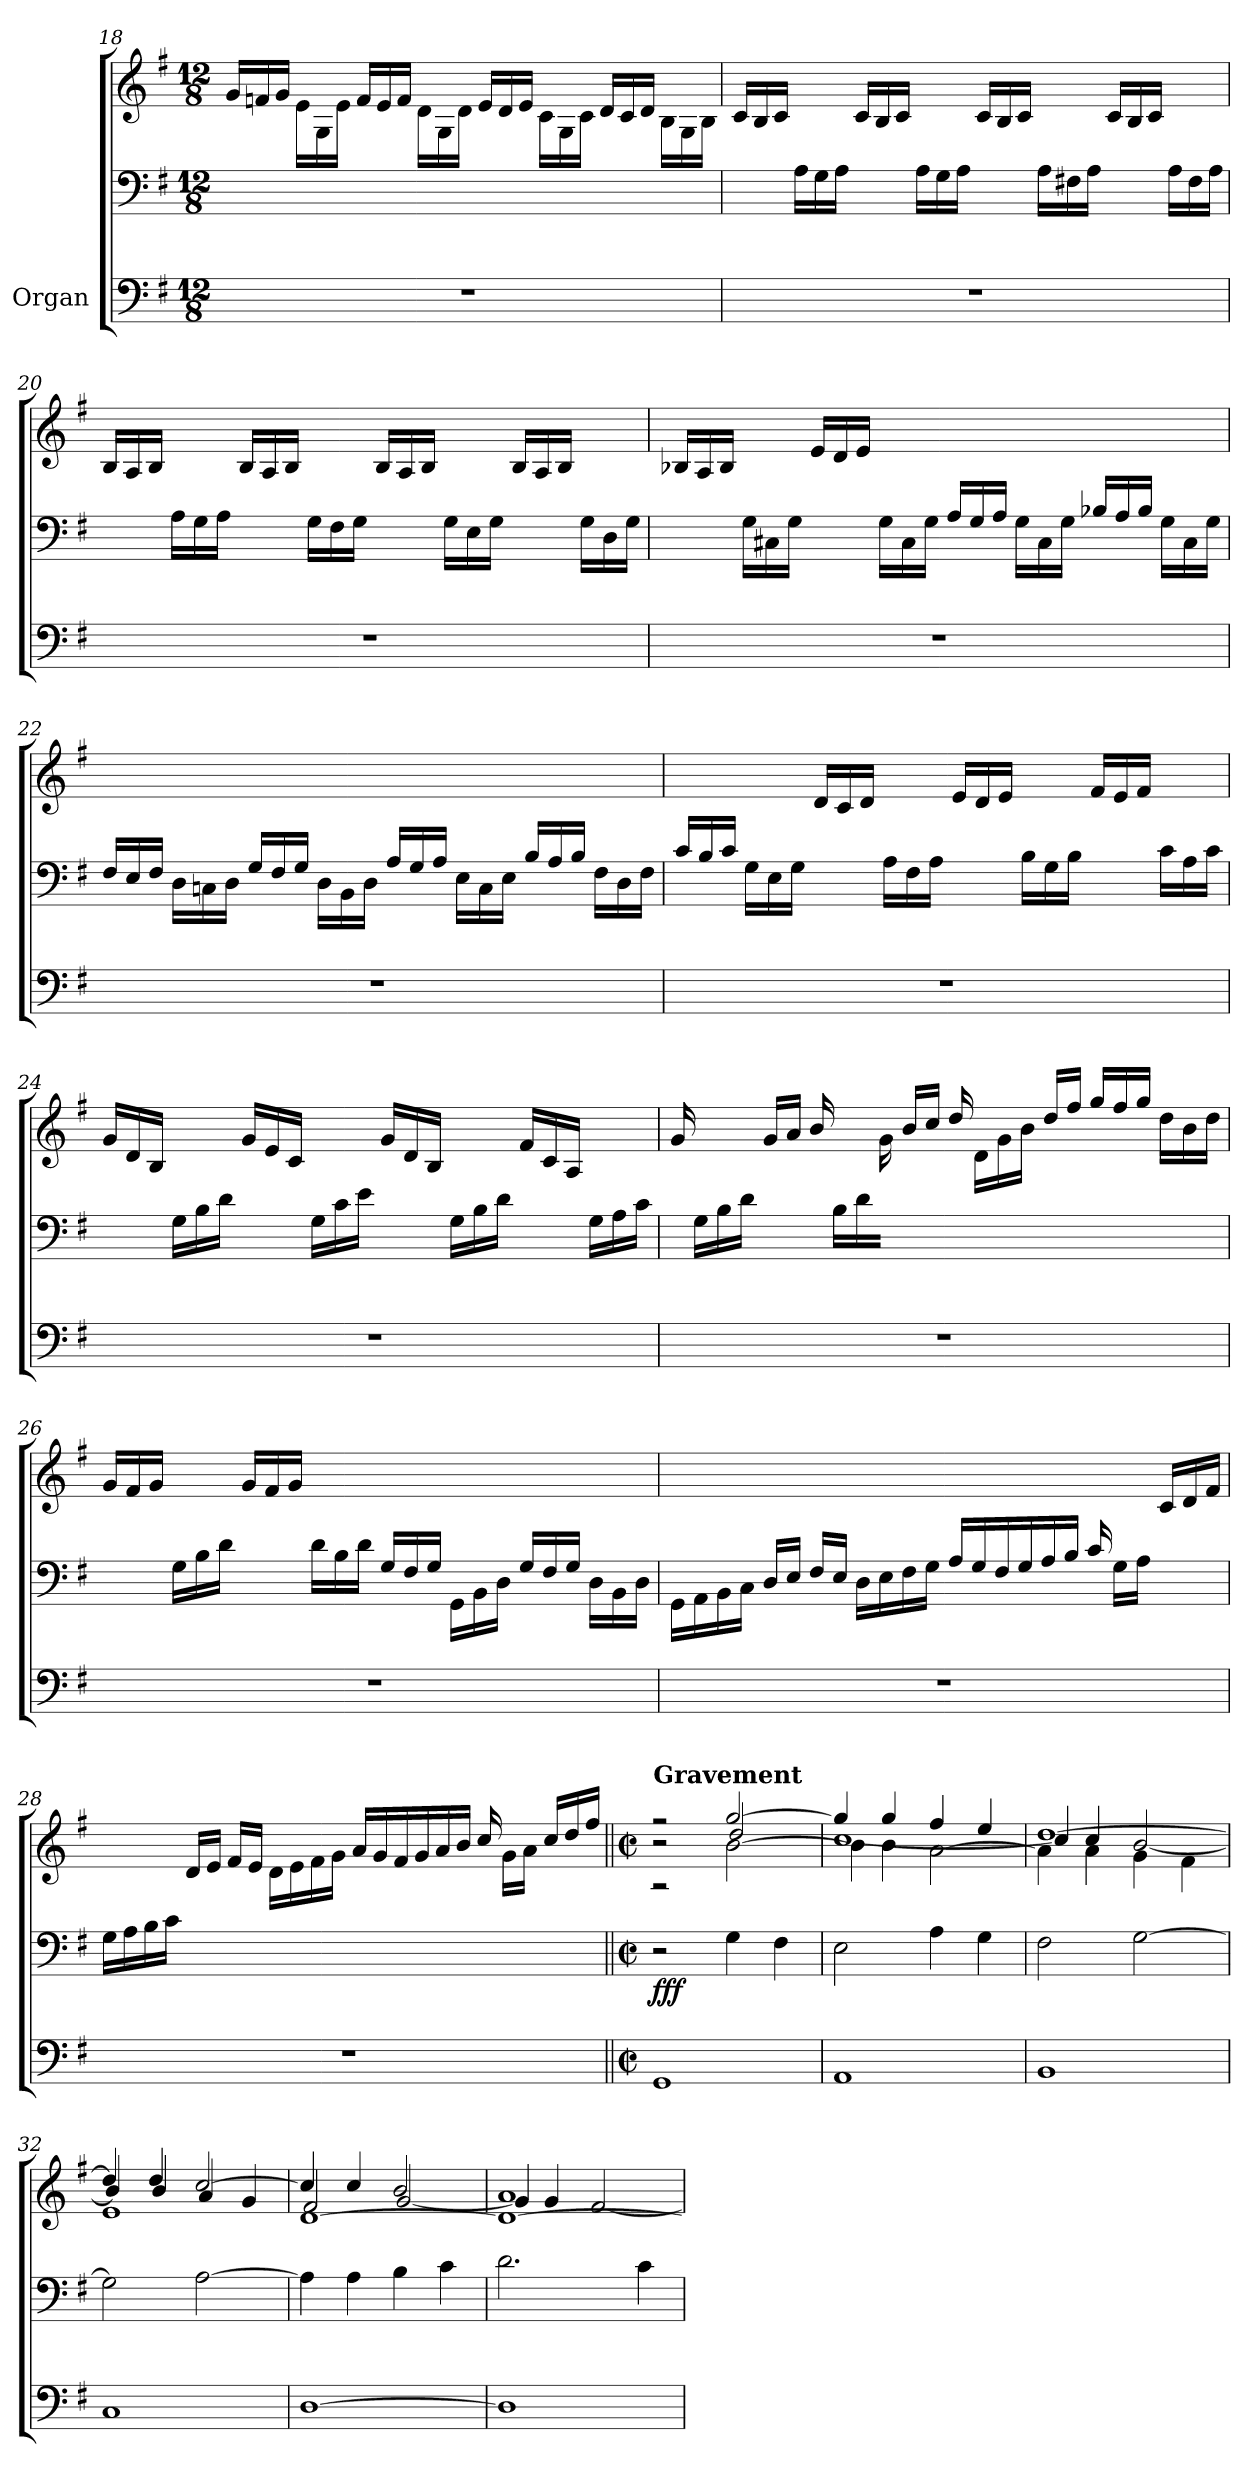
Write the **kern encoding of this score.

**kern	**kern	**kern	**dynam
*part1	*part1	*part1	*part1
*staff3	*staff2	*staff1	*staff1/2/3
*I"Organ	*	*	*
*clefF4	*clefF4	*clefG2	*
*k[f#]	*k[f#]	*k[f#]	*
*M12/8	*M12/8	*M12/8	*
=18	=18	=18	=18
1.r	1.ryy	16g/LL	.
.	.	16fn/	.
.	.	16g/JJ	.
.	.	16e\LL	.
.	.	16G\	.
.	.	16e\JJ	.
.	.	16f/LL	.
.	.	16e/	.
.	.	16f/JJ	.
.	.	16d\LL	.
.	.	16G\	.
.	.	16d\JJ	.
.	.	16e/LL	.
.	.	16d/	.
.	.	16e/JJ	.
.	.	16c\LL	.
.	.	16G\	.
.	.	16c\JJ	.
.	.	16d/LL	.
.	.	16c/	.
.	.	16d/JJ	.
.	.	16B\LL	.
.	.	16G\	.
.	.	16B\JJ	.
!!LO:PB:g=z
=19	=19	=19	=19
1.r	8.ryy	16c/LL	.
.	.	16B/	.
.	.	16c/JJ	.
.	16A\LL	8.ryy	.
.	16G\	.	.
.	16A\JJ	.	.
.	8.ryy	16c/LL	.
.	.	16B/	.
.	.	16c/JJ	.
.	16A\LL	8.ryy	.
.	16G\	.	.
.	16A\JJ	.	.
.	8.ryy	16c/LL	.
.	.	16B/	.
.	.	16c/JJ	.
.	16A\LL	8.ryy	.
.	16F#X\	.	.
.	16A\JJ	.	.
.	8.ryy	16c/LL	.
.	.	16B/	.
.	.	16c/JJ	.
.	16A\LL	8.ryy	.
.	16F#\	.	.
.	16A\JJ	.	.
=20	=20	=20	=20
1.r	8.ryy	16B/LL	.
.	.	16A/	.
.	.	16B/JJ	.
.	16A\LL	8.ryy	.
.	16G\	.	.
.	16A\JJ	.	.
.	8.ryy	16B/LL	.
.	.	16A/	.
.	.	16B/JJ	.
.	16G\LL	8.ryy	.
.	16F#\	.	.
.	16G\JJ	.	.
.	8.ryy	16B/LL	.
.	.	16A/	.
.	.	16B/JJ	.
.	16G\LL	8.ryy	.
.	16E\	.	.
.	16G\JJ	.	.
.	8.ryy	16B/LL	.
.	.	16A/	.
.	.	16B/JJ	.
.	16G\LL	8.ryy	.
.	16D\	.	.
.	16G\JJ	.	.
!!LO:PB:g=z
=21	=21	=21	=21
1.r	8.ryy	16B-X/LL	.
.	.	16A/	.
.	.	16B-/JJ	.
.	16G\LL	8.ryy	.
.	16C#X\	.	.
.	16G\JJ	.	.
.	8.ryy	16e/LL	.
.	.	16d/	.
.	.	16e/JJ	.
.	16G\LL	8.ryy	.
.	16C#\	.	.
.	16G\JJ	.	.
.	16A/LL	2.ryy	.
.	16G/	.	.
.	16A/JJ	.	.
.	16G\LL	.	.
.	16C#\	.	.
.	16G\JJ	.	.
.	16B-X/LL	.	.
.	16A/	.	.
.	16B-/JJ	.	.
.	16G\LL	.	.
.	16C#\	.	.
.	16G\JJ	.	.
=22	=22	=22	=22
1.r	16F#/LL	1.ryy	.
.	16E/	.	.
.	16F#/JJ	.	.
.	16D\LL	.	.
.	16Cn\	.	.
.	16D\JJ	.	.
.	16G/LL	.	.
.	16F#/	.	.
.	16G/JJ	.	.
.	16D\LL	.	.
.	16BB\	.	.
.	16D\JJ	.	.
.	16A/LL	.	.
.	16G/	.	.
.	16A/JJ	.	.
.	16E\LL	.	.
.	16C\	.	.
.	16E\JJ	.	.
.	16B/LL	.	.
.	16A/	.	.
.	16B/JJ	.	.
.	16F#\LL	.	.
.	16D\	.	.
.	16F#\JJ	.	.
!!LO:PB:g=z
=23	=23	=23	=23
1.r	16c/LL	4.ryy	.
.	16B/	.	.
.	16c/JJ	.	.
.	16G\LL	.	.
.	16E\	.	.
.	16G\JJ	.	.
.	8.ryy	16d/LL	.
.	.	16c/	.
.	.	16d/JJ	.
.	16A\LL	8.ryy	.
.	16F#\	.	.
.	16A\JJ	.	.
.	8.ryy	16e/LL	.
.	.	16d/	.
.	.	16e/JJ	.
.	16B\LL	8.ryy	.
.	16G\	.	.
.	16B\JJ	.	.
.	8.ryy	16f#/LL	.
.	.	16e/	.
.	.	16f#/JJ	.
.	16c\LL	8.ryy	.
.	16A\	.	.
.	16c\JJ	.	.
=24	=24	=24	=24
1.r	8.ryy	16g/LL	.
.	.	16d/	.
.	.	16B/JJ	.
.	16G\LL	8.ryy	.
.	16B\	.	.
.	16d\JJ	.	.
.	8.ryy	16g/LL	.
.	.	16e/	.
.	.	16c/JJ	.
.	16G\LL	8.ryy	.
.	16c\	.	.
.	16e\JJ	.	.
.	8.ryy	16g/LL	.
.	.	16d/	.
.	.	16B/JJ	.
.	16G\LL	8.ryy	.
.	16B\	.	.
.	16d\JJ	.	.
.	8.ryy	16f#/LL	.
.	.	16c/	.
.	.	16A/JJ	.
.	16G\LL	8.ryy	.
.	16A\	.	.
.	16c\JJ	.	.
!!LO:PB:g=z
=25	=25	=25	=25
1.r	16ryy	16g/	.
.	16G\LL	8.ryy	.
.	16B\	.	.
.	16d\JJ	.	.
.	8.ryy	16g/LL	.
.	.	16a/JJ	.
.	.	16b/	.
.	16B\LL	8ryy	.
.	16d\	.	.
.	16B\JJyy	16g\	.
.	8ryy	16b/LL	.
.	.	16cc/JJ	.
.	4ryy	16dd/	.
.	.	16d\LL	.
.	.	16g\	.
.	.	16b\JJ	.
.	2ryy	16dd/LL	.
.	.	16ff#/JJ	.
.	.	16gg/LL	.
.	.	16ff#/	.
.	.	16gg/JJ	.
.	.	16dd\LL	.
.	.	16b\	.
.	.	16dd\JJ	.
=26	=26	=26	=26
1.r	8.ryy	16g/LL	.
.	.	16f#/	.
.	.	16g/JJ	.
.	16G\LL	8.ryy	.
.	16B\	.	.
.	16d\JJ	.	.
.	8.ryy	16g/LL	.
.	.	16f#/	.
.	.	16g/JJ	.
.	16d\LL	8.ryy	.
.	16B\	.	.
.	16d\JJ	.	.
.	16G/LL	2.ryy	.
.	16F#/	.	.
.	16G/JJ	.	.
.	16GG\LL	.	.
.	16BB\	.	.
.	16D\JJ	.	.
.	16G/LL	.	.
.	16F#/	.	.
.	16G/JJ	.	.
.	16D\LL	.	.
.	16BB\	.	.
.	16D\JJ	.	.
!!LO:PB:g=z
=27	=27	=27	=27
*	*	*MM115	*
1.r	16GG\LL	2.ryy	.
.	16AA\	.	.
.	16BB\	.	.
.	16C\JJ	.	.
.	16D/LL	.	.
.	16E/JJ	.	.
.	16F#/LL	.	.
.	16E/JJ	.	.
.	16D\LL	.	.
.	16E\	.	.
.	16F#\	.	.
.	16G\JJ	.	.
*	*	*MM110	*
.	16A/LL	2ryy	.
.	16G/	.	.
.	16F#/	.	.
.	16G/	.	.
.	16A/	.	.
.	16B/JJ	.	.
.	16c/	.	.
.	16G\LL	.	.
.	16A\JJ	16ryy	.
.	8.ryy	16c/LL	.
.	.	16d/	.
.	.	16f#/JJ	.
=28	=28	=28	=28
*	*	*MM100	*
1.r	16G\LL	4ryy	.
.	16A\	.	.
.	16B\	.	.
.	16c\JJ	.	.
*	*	*MM95	*
.	2.ryy	16d/LL	.
.	.	16e/JJ	.
*	*	*MM90	*
.	.	16f#/LL	.
.	.	16e/JJ	.
*	*	*MM85	*
.	.	16d\LL	.
.	.	16e\	.
.	.	16f#\	.
.	.	16g\JJ	.
*	*	*MM80	*
.	.	16a/LL	.
.	.	16g/	.
*	*	*MM75	*
.	.	16f#/	.
.	.	16g/	.
*	*	*MM70	*
.	2ryy	16a/	.
.	.	16b/JJ	.
*	*	*MM65	*
.	.	16cc/	.
.	.	16g\LL	.
*	*	*MM60	*
.	.	16a\JJ	.
.	.	16cc/LL	.
*	*	*MM50	*
.	.	16dd/	.
*	*	*MM40	*
.	.	16ff#/JJ	.
!!LO:PB:g=z
=29||	=29||	=29||	=29||
*M2/2	*M2/2	*M2/2	*
*met(c|)	*met(c|)	*met(c|)	*
*	*	*MM120	*
*	*	*^	*
*	*	*	*^	*
!	!	!LO:TX:a:B:t=Gravement	!	!	!
!	!	!	!	!	!LO:DY:b=2
1GG	2r	2r	2rff	2rA	fff
.	4G\	[2gg/	2dd/	[2b\	.
.	4F#\	.	.	.	.
=30	=30	=30	=30	=30	=30
1AA	2E\	4gg/]	[1cc	4b\]	.
.	.	4gg/	.	4b\	.
.	4A\	4ff#/	.	[2a\	.
.	4G\	4ee/	.	.	.
=31	=31	=31	=31	=31	=31
1BB	2F#\	[1dd	4cc/]	4a\]	.
.	.	.	4cc/	4a\	.
.	[2G\	.	[2b/	4g\	.
.	.	.	.	4f#\	.
=32	=32	=32	=32	=32	=32
1C	2G\]	4dd/]	4b/]	1e	.
.	.	4dd/	4b/	.	.
.	[2A\	[2cc/	4a/	.	.
.	.	.	4g/	.	.
=33	=33	=33	=33	=33	=33
[1D	4A\]	4cc/]	2f#/	[1d	.
.	4A\	4cc/	.	.	.
.	4B\	2b/	[2g/	.	.
.	4c\	.	.	.	.
=34	=34	=34	=34	=34	=34
1D]	2.d\	1a	4g/]	1d_	.
.	.	.	4g/	.	.
.	.	.	[2f#/	.	.
.	4c\	.	.	.	.
*	*	*v	*v	*v	*
=	=	=	=
*-	*-	*-	*-
